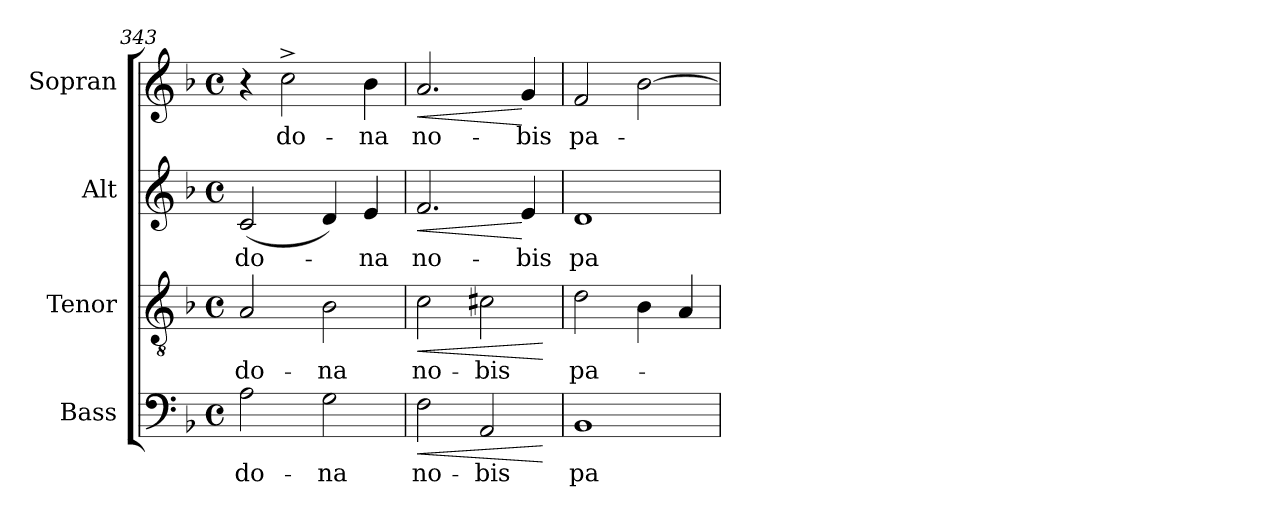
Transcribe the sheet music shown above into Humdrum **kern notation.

**kern	**text	**dynam	**kern	**text	**dynam	**kern	**text	**dynam	**kern	**text	**dynam
*part4	*part4	*part4	*part3	*part3	*part3	*part2	*part2	*part2	*part1	*part1	*part1
*staff4	*staff4	*staff4	*staff3	*staff3	*staff3	*staff2	*staff2	*staff2	*staff1	*staff1	*staff1
*I"Bass	*	*	*I"Tenor	*	*	*I"Alt	*	*	*I"Sopran	*	*
*I'B.	*	*	*I'T.	*	*	*I'A.	*	*	*I'S.	*	*
*clefF4	*	*	*clefGv2	*	*	*clefG2	*	*	*clefG2	*	*
*k[b-]	*	*	*k[b-]	*	*	*k[b-]	*	*	*k[b-]	*	*
*F:	*	*	*F:	*	*	*F:	*	*	*F:	*	*
*M4/4	*	*	*M4/4	*	*	*M4/4	*	*	*M4/4	*	*
*met(c)	*	*	*met(c)	*	*	*met(c)	*	*	*met(c)	*	*
=343	=343	=343	=343	=343	=343	=343	=343	=343	=343	=343	=343
!	!LO:LY:b	!	!	!LO:LY:b	!	!	!LO:LY:b	!	!	!	!
2A\	do-	.	2A/	do-	.	(<2c/	do-	.	4r	.	.
!	!	!	!	!	!	!	!	!	!	!LO:LY:b	!
.	.	.	.	.	.	.	.	.	2cc^>\	do-	.
!	!LO:LY:b	!	!	!LO:LY:b	!	!	!	!	!	!	!
2G\	-na	.	2B-\	-na	.	4d/)	.	.	.	.	.
!	!	!	!	!	!	!	!LO:LY:b	!	!	!LO:LY:b	!
.	.	.	.	.	.	4e/	-na	.	4b-\	-na	.
=344	=344	=344	=344	=344	=344	=344	=344	=344	=344	=344	=344
!	!LO:LY:b	!LO:HP:b	!	!LO:LY:b	!LO:HP:b	!	!LO:LY:b	!LO:HP:b	!	!LO:LY:b	!LO:HP:b
2F\	no-	<	2c\	no-	<	2.f/	no-	<	2.a/	no-	<
!	!LO:LY:b	!	!	!LO:LY:b	!	!	!	!	!	!	!
2AA/	-bis	.	2c#X\	-bis	.	.	.	.	.	.	.
!	!	!	!	!	!	!	!LO:LY:b	!	!	!LO:LY:b	!
.	.	.	.	.	.	4e/	-bis	[	4g/	-bis	[
.	.	[	.	.	[	.	.	.	.	.	.
!!LO:LB:g=z
=345	=345	=345	=345	=345	=345	=345	=345	=345	=345	=345	=345
!	!LO:LY:b	!	!	!LO:LY:b	!	!	!LO:LY:b	!	!	!LO:LY:b	!
1BB-	pa-	.	2d\	pa-	.	1d	pa-	.	2f/	pa-	.
.	.	.	4B-\	.	.	.	.	.	[2b-\	.	.
.	.	.	4A/	.	.	.	.	.	.	.	.
=	=	=	=	=	=	=	=	=	=	=	=
*-	*-	*-	*-	*-	*-	*-	*-	*-	*-	*-	*-
